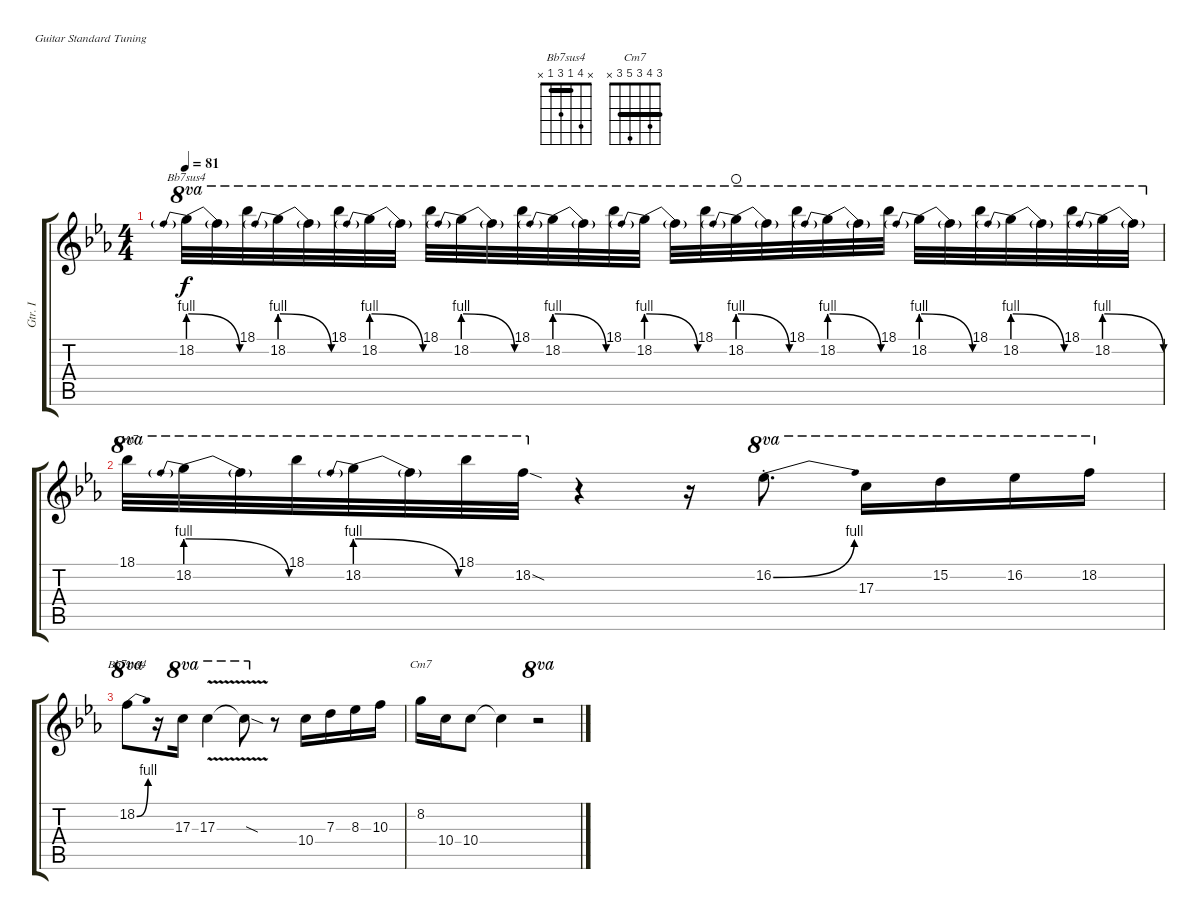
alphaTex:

\bracketExtendMode groupsimilarinstruments
\otherSystemsTrackNameOrientation horizontal
\defaultBarNumberDisplay FirstOfSystem
\track ("Guitar I" "Gtr. I") {mute multiBarRest instrument distortionguitar}
\staff {score tabs}
\tuning (E4 B3 G3 D3 A2 E2)
\chord ("Bb7sus4" x 4 1 3 1 x) {showfingering false barre 1}
\chord ("Cm7" 3 4 3 5 3 x) {showfingering false barre (3 3)}
\ts (4 4)
\tempo 81
\clef g2
\ks eb
18.2{be (prebendrelease 0 4 31.2 0)}.32{ch "Bb7sus4" ot 8va dy f beam Down} 18.2{t acc forcenatural}.32{ot 8va beam Down} 18.1{acc b}.32{ot 8va beam Down} 18.2{be (prebendrelease 0 4 31.2 0)}.32{ot 8va beam Down} 18.2{t acc forcenatural}.32{ot 8va beam Down} 18.1{acc b}.32{ot 8va beam Down} 18.2{be (prebendrelease 0 4 31.2 0)}.32{ot 8va beam Down} 18.2{t acc forcenatural}.32{ot 8va beam Down} 18.1{acc b}.32{ot 8va beam Down} 18.2{be (prebendrelease 0 4 31.2 0)}.32{ot 8va beam Down} 18.2{t acc forcenatural}.32{ot 8va beam Down} 18.1{acc b}.32{ot 8va beam Down} 18.2{be (prebendrelease 0 4 31.2 0)}.32{ot 8va beam Down} 18.2{t acc forcenatural}.32{ot 8va beam Down} 18.1{acc b}.32{ot 8va beam Down} 18.2{be (prebendrelease 0 4 31.2 0)}.32{ot 8va beam Down} 18.2{t acc forcenatural}.32{ot 8va beam Down} 18.1{acc b}.32{ot 8va beam Down} 18.2{be (prebendrelease 0 4 31.2 0)}.32{ot 8va waho beam Down} 18.2{t acc forcenatural}.32{ot 8va beam Down} 18.1{acc b}.32{ot 8va beam Down} 18.2{be (prebendrelease 0 4 31.2 0)}.32{ot 8va beam Down} 18.2{t acc forcenatural}.32{ot 8va beam Down} 18.1{acc b}.32{ot 8va beam Down} 18.2{be (prebendrelease 0 4 31.2 0)}.32{ot 8va beam Down} 18.2{t acc forcenatural}.32{ot 8va beam Down} 18.1{acc b}.32{ot 8va beam Down} 18.2{be (prebendrelease 0 4 31.2 0)}.32{ot 8va beam Down} 18.2{t acc forcenatural}.32{ot 8va beam Down} 18.1{acc b}.32{ot 8va beam Down} 18.2{be (prebendrelease 0 4 31.2 0)}.32{ot 8va beam Down} 18.2{t acc forcenatural}.32{ot 8va beam Down} |
18.1{acc b}.32{ch "Cm7" ot 8va instrument distortionguitar beam Down} 18.2{be (prebendrelease 0 4 31.2 0)}.32{ot 8va beam Down} 18.2{t acc forcenatural}.32{ot 8va beam Down} 18.1{acc b}.32{ot 8va beam Down} 18.2{be (prebendrelease 0 4 31.2 0)}.32{ot 8va beam Down} 18.2{t acc forcenatural}.32{ot 8va beam Down} 18.1{acc b}.32{ot 8va beam Down} 18.2{sod acc forcenatural}.32{ot 8va beam Down} r.4{beam Down} r.16{beam Down} 16.2{be (bend 0 0 15 4) st acc b}.8{d ot 8va beam Down} 17.3{acc forcenatural}.16{ot 8va beam Down} 15.2{acc forcenatural}.16{ot 8va beam Down} 16.2{acc b}.16{ot 8va beam Down} 18.2{acc forcenatural}.16{ot 8va beam Down} |
18.2{be (bend 0 0 15 4) acc forcenatural}.8{ch "Bb7sus4" ot 8va beam Down} r.16{beam Down} 17.3{acc forcenatural}.16{ot 8va beam Down} 17.3{v acc forcenatural}.4{ot 8va beam Down} 17.3{v sod t acc forcenatural}.8{ot 8va beam Down} r.8{beam Down} 10.4{acc forcenatural}.16{beam Down} 7.3{acc forcenatural}.16{beam Down} 8.3{acc b}.16{beam Down} 10.3{acc forcenatural}.16{beam Down} |
8.2{acc forcenatural}.16{ch "Cm7" beam Down} 10.4{acc forcenatural}.16{beam Down} 10.4{acc forcenatural}.8{beam Down} 10.4{t acc forcenatural}.4{beam Down} r.2{ot 8va beam Down}
